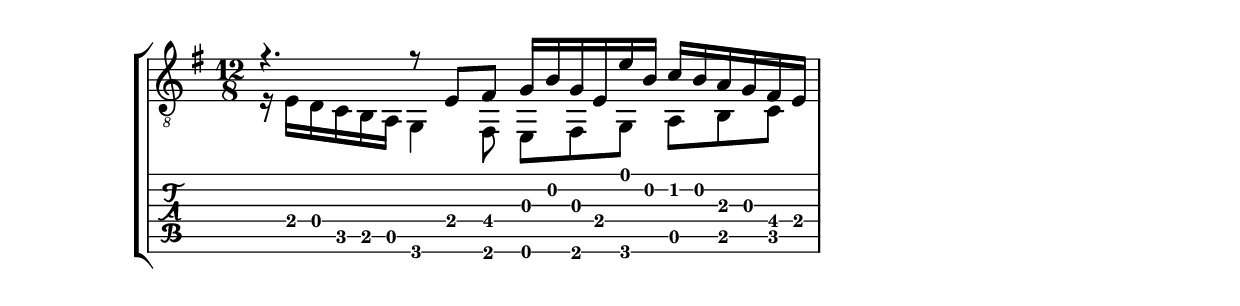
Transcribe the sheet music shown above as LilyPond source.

%% Do not edit this file; it is auto-generated from LSR http://lsr.dsi.unimi.it
%% This file is in the public domain.
\version "2.11.61"

\header {
  lsrtags = "fretted-strings"

  texidoc = "
Polyphony is created the same way in a @code{TabStaff} as in a regular
staff.

"
  doctitle = "Polyphony in tablature"
} % begin verbatim
upper = \relative c' {
  \time 12/8
  \key e \minor
  \voiceOne
  r4. r8 e, fis g16 b g e e' b c b a g fis e
}

lower = \relative c {
  \key e \minor
  \voiceTwo
  r16 e d c b a g4 fis8 e fis g a b c
}

\score {
  <<
    \new StaffGroup = "tab with traditional" <<
      \new Staff = "guitar traditional" <<
        \clef "treble_8"
        \context Voice = "upper" \upper
        \context Voice = "lower" \lower
      >>
      \new TabStaff = "guitar tab" <<
        \context TabVoice = "upper" \upper
        \context TabVoice = "lower" \lower
      >>
    >>
  >>
}
